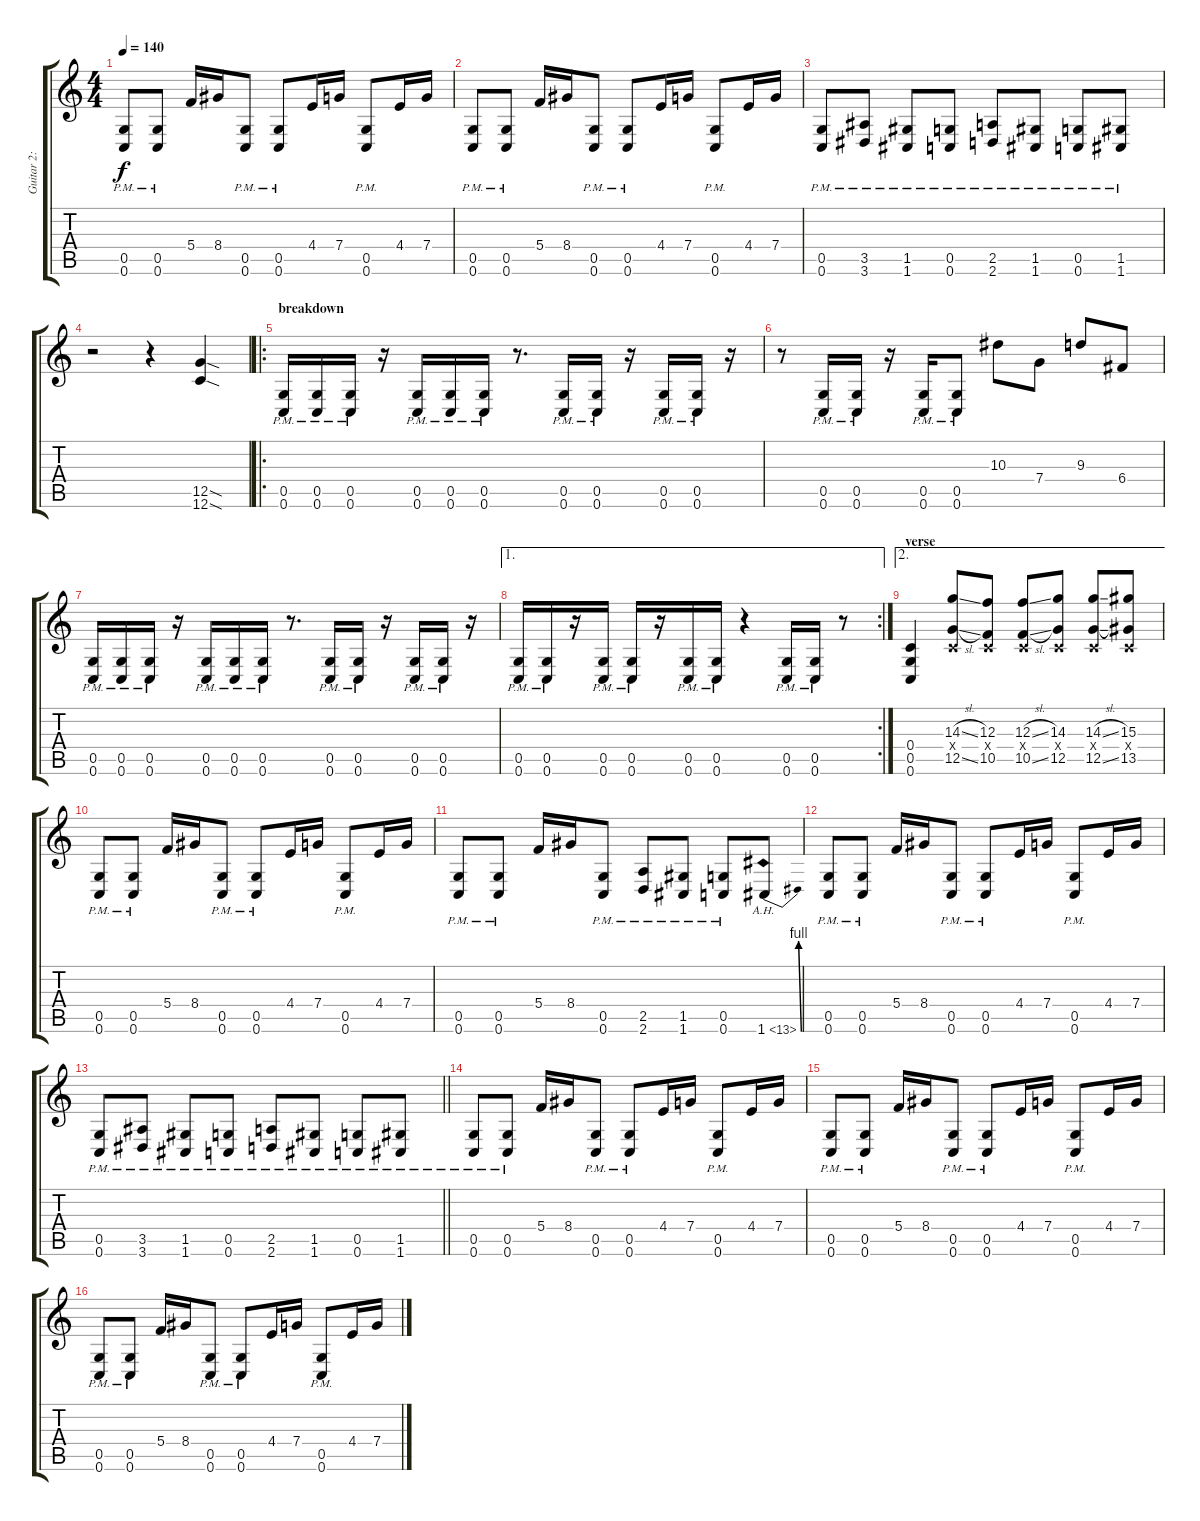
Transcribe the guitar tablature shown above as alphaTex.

\track ("Guitar 2: Johan" "Guitar 2: ") {instrument overdrivenguitar}
\staff {score tabs}
\tuning (D4 A3 F3 C3 G2 C2) {hide}
\ts (4 4)
\tempo 140
\clef g2
\ks c
(0.5{pm} 0.6).8{dy f} (0.5{pm} 0.6).8 5.4.16 8.4.16 (0.5{pm} 0.6).8 (0.5{pm} 0.6).8 4.4.16 7.4.16 (0.5{pm} 0.6).8 4.4.16 7.4.16 |
(0.5{pm} 0.6).8 (0.5{pm} 0.6).8 5.4.16 8.4.16 (0.5{pm} 0.6).8 (0.5{pm} 0.6).8 4.4.16 7.4.16 (0.5{pm} 0.6).8 4.4.16 7.4.16 |
(0.5{pm} 0.6).8 (3.5{pm} 3.6).8 (1.5{pm} 1.6).8 (0.5{pm} 0.6).8 (2.5{pm} 2.6).8 (1.5{pm} 1.6).8 (0.5{pm} 0.6).8 (1.5{pm} 1.6).8 |
r.2 r.4 (12.5{sod} 12.6{sod}).4 |
\ro
\section ("" "breakdown")
(0.5{pm} 0.6).16 (0.5{pm} 0.6).16 (0.5{pm} 0.6).16 r.16 (0.5{pm} 0.6).16 (0.5{pm} 0.6).16 (0.5{pm} 0.6).16 r.8{d} (0.5{pm} 0.6).16 (0.5{pm} 0.6).16 r.16 (0.5{pm} 0.6).16 (0.5{pm} 0.6).16 r.16 |
r.8 (0.5{pm} 0.6).16 (0.5{pm} 0.6).16 r.16 (0.5{pm} 0.6).16 (0.5{pm} 0.6).8 10.3.8 7.4.8 9.3.8 6.4.8 |
(0.5{pm} 0.6).16 (0.5{pm} 0.6).16 (0.5{pm} 0.6).16 r.16 (0.5{pm} 0.6).16 (0.5{pm} 0.6).16 (0.5{pm} 0.6).16 r.8{d} (0.5{pm} 0.6).16 (0.5{pm} 0.6).16 r.16 (0.5{pm} 0.6).16 (0.5{pm} 0.6).16 r.16 |
\ae 1
\rc 2
(0.5{pm} 0.6).16 (0.5{pm} 0.6).16 r.16 (0.5{pm} 0.6).16 (0.5{pm} 0.6).16 r.16 (0.5{pm} 0.6).16 (0.5{pm} 0.6).16 r.4 (0.5{pm} 0.6).16 (0.5{pm} 0.6).16 r.8 |
\ae 2
\section ("" "verse")
(0.4 0.5 0.6).4 (14.3{sl} 0.4{x} 12.5{sl}).8 (12.3 0.4{x} 10.5).8 (12.3{sl} 0.4{x} 10.5{sl}).8 (14.3 0.4{x} 12.5).8 (14.3{sl} 0.4{x} 12.5{sl}).8 (15.3 0.4{x} 13.5).8 |
(0.5{pm} 0.6).8 (0.5{pm} 0.6).8 5.4.16 8.4.16 (0.5{pm} 0.6).8 (0.5{pm} 0.6).8 4.4.16 7.4.16 (0.5{pm} 0.6).8 4.4.16 7.4.16 |
(0.5{pm} 0.6).8 (0.5{pm} 0.6).8 5.4.16 8.4.16 (0.5{pm} 0.6).8 (2.5{pm} 2.6).8 (1.5{pm} 1.6).8 (0.5{pm} 0.6).8 1.6{be (bend 0 0 60 4) ah 12}.8 |
(0.5{pm} 0.6).8 (0.5{pm} 0.6).8 5.4.16 8.4.16 (0.5{pm} 0.6).8 (0.5{pm} 0.6).8 4.4.16 7.4.16 (0.5{pm} 0.6).8 4.4.16 7.4.16 |
\barLineRight lightlight
(0.5{pm} 0.6).8 (3.5{pm} 3.6).8 (1.5{pm} 1.6).8 (0.5{pm} 0.6).8 (2.5{pm} 2.6).8 (1.5{pm} 1.6).8 (0.5{pm} 0.6).8 (1.5{pm} 1.6).8 |
(0.5{pm} 0.6).8 (0.5{pm} 0.6).8 5.4.16 8.4.16 (0.5{pm} 0.6).8 (0.5{pm} 0.6).8 4.4.16 7.4.16 (0.5{pm} 0.6).8 4.4.16 7.4.16 |
(0.5{pm} 0.6).8 (0.5{pm} 0.6).8 5.4.16 8.4.16 (0.5{pm} 0.6).8 (0.5{pm} 0.6).8 4.4.16 7.4.16 (0.5{pm} 0.6).8 4.4.16 7.4.16 |
(0.5{pm} 0.6).8 (0.5{pm} 0.6).8 5.4.16 8.4.16 (0.5{pm} 0.6).8 (0.5{pm} 0.6).8 4.4.16 7.4.16 (0.5{pm} 0.6).8 4.4.16 7.4.16
